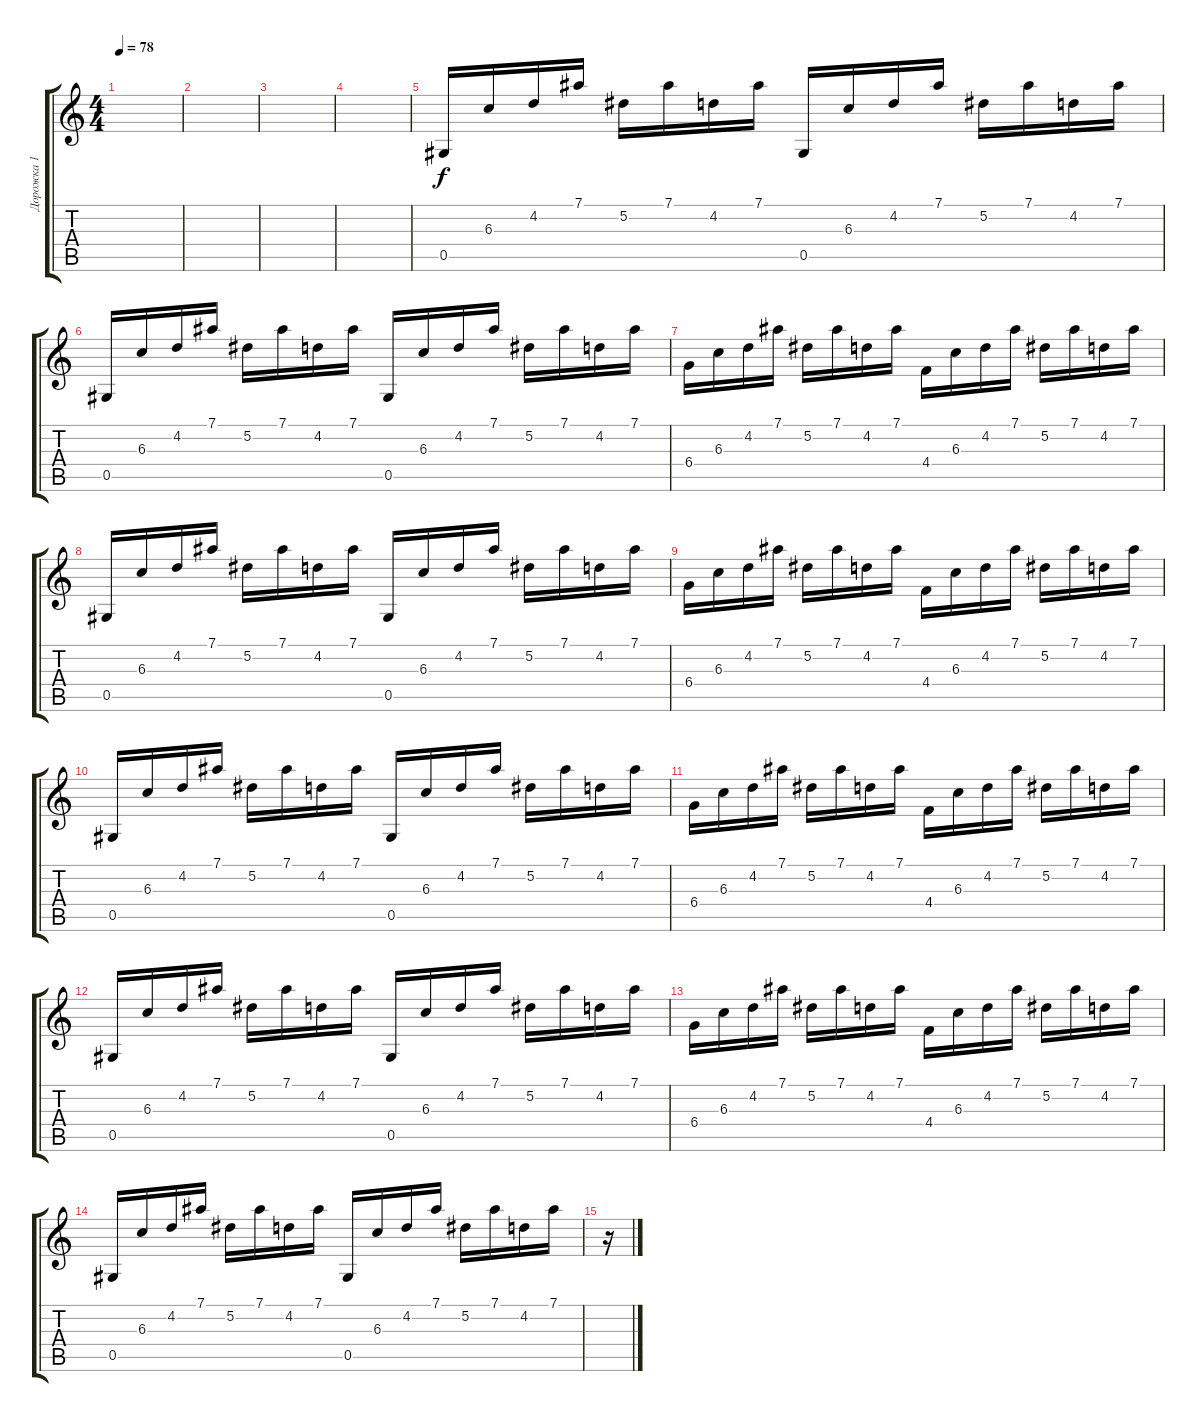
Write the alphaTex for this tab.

\track ("Дорожка 1" "Дорожка 1") {instrument acousticguitarsteel}
\staff {score tabs}
\tuning (Eb4 Bb3 Gb3 Db3 Ab2 Eb2) {hide}
\ts (4 4)
\tempo 78
\clef g2
\ks c
|
|
|
|
0.5.16 6.3.16 4.2.16 7.1.16 5.2.16 7.1.16 4.2.16 7.1.16 0.5.16 6.3.16 4.2.16 7.1.16 5.2.16 7.1.16 4.2.16 7.1.16 |
0.5.16 6.3.16 4.2.16 7.1.16 5.2.16 7.1.16 4.2.16 7.1.16 0.5.16 6.3.16 4.2.16 7.1.16 5.2.16 7.1.16 4.2.16 7.1.16 |
6.4.16 6.3.16 4.2.16 7.1.16 5.2.16 7.1.16 4.2.16 7.1.16 4.4.16 6.3.16 4.2.16 7.1.16 5.2.16 7.1.16 4.2.16 7.1.16 |
0.5.16 6.3.16 4.2.16 7.1.16 5.2.16 7.1.16 4.2.16 7.1.16 0.5.16 6.3.16 4.2.16 7.1.16 5.2.16 7.1.16 4.2.16 7.1.16 |
6.4.16 6.3.16 4.2.16 7.1.16 5.2.16 7.1.16 4.2.16 7.1.16 4.4.16 6.3.16 4.2.16 7.1.16 5.2.16 7.1.16 4.2.16 7.1.16 |
0.5.16 6.3.16 4.2.16 7.1.16 5.2.16 7.1.16 4.2.16 7.1.16 0.5.16 6.3.16 4.2.16 7.1.16 5.2.16 7.1.16 4.2.16 7.1.16 |
6.4.16 6.3.16 4.2.16 7.1.16 5.2.16 7.1.16 4.2.16 7.1.16 4.4.16 6.3.16 4.2.16 7.1.16 5.2.16 7.1.16 4.2.16 7.1.16 |
0.5.16 6.3.16 4.2.16 7.1.16 5.2.16 7.1.16 4.2.16 7.1.16 0.5.16 6.3.16 4.2.16 7.1.16 5.2.16 7.1.16 4.2.16 7.1.16 |
6.4.16 6.3.16 4.2.16 7.1.16 5.2.16 7.1.16 4.2.16 7.1.16 4.4.16 6.3.16 4.2.16 7.1.16 5.2.16 7.1.16 4.2.16 7.1.16 |
0.5.16 6.3.16 4.2.16 7.1.16 5.2.16 7.1.16 4.2.16 7.1.16 0.5.16 6.3.16 4.2.16 7.1.16 5.2.16 7.1.16 4.2.16 7.1.16 |
r.16
